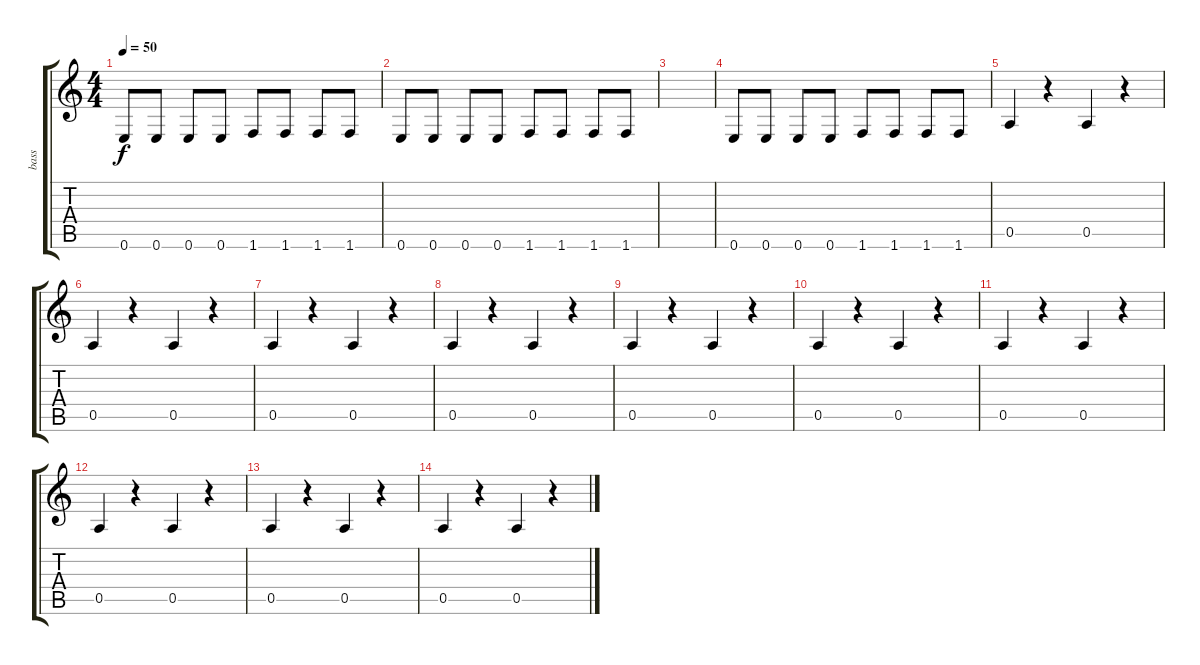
\track ("bass" "bass") {instrument slapbass2}
\staff {score tabs}
\tuning (E4 B3 G3 D3 A2 E2) {hide}
\ts (4 4)
\tempo 50
\clef g2
\ks c
0.6.8{dy f} 0.6.8 0.6.8 0.6.8 1.6.8 1.6.8 1.6.8 1.6.8 |
0.6.8 0.6.8 0.6.8 0.6.8 1.6.8 1.6.8 1.6.8 1.6.8 |
|
0.6.8 0.6.8 0.6.8 0.6.8 1.6.8 1.6.8 1.6.8 1.6.8 |
0.5.4 r.4 0.5.4 r.4 |
0.5.4 r.4 0.5.4 r.4 |
0.5.4 r.4 0.5.4 r.4 |
0.5.4 r.4 0.5.4 r.4 |
0.5.4 r.4 0.5.4 r.4 |
0.5.4 r.4 0.5.4 r.4 |
0.5.4 r.4 0.5.4 r.4 |
0.5.4 r.4 0.5.4 r.4 |
0.5.4 r.4 0.5.4 r.4 |
0.5.4 r.4 0.5.4 r.4
